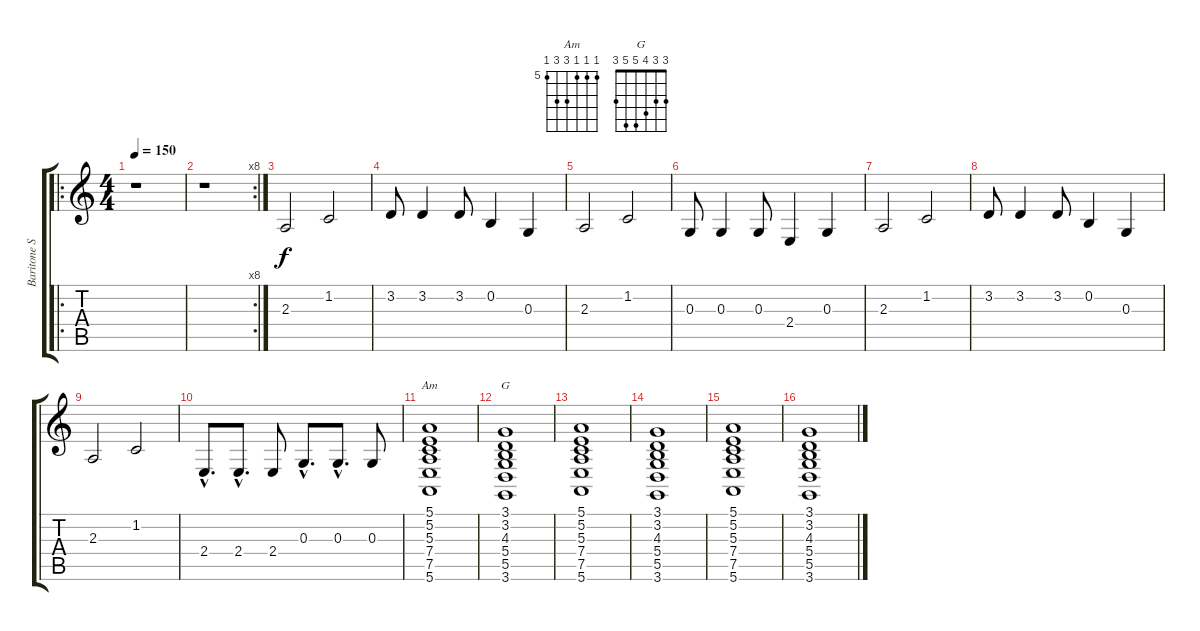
\track ("Baritone Sax" "Baritone S") {instrument baritonesax}
\staff {score tabs}
\tuning (E4 B3 G3 D3 A2 E2) {hide}
\chord ("Am" 5 5 5 7 7 5) {firstfret 5}
\chord ("G" 3 3 4 5 5 3)
\ro
\ts (4 4)
\tempo 150
\clef g2
\ks c
r.1{dy f} |
\rc 8
r.1 |
2.3.2 1.2.2 |
3.2.8 3.2.4 3.2.8 0.2.4 0.3.4 |
2.3.2 1.2.2 |
0.3.8 0.3.4 0.3.8 2.4.4 0.3.4 |
2.3.2 1.2.2 |
3.2.8 3.2.4 3.2.8 0.2.4 0.3.4 |
2.3.2 1.2.2 |
2.4{hac}.8{d} 2.4{hac}.8{d} 2.4.8 0.3{hac}.8{d} 0.3{hac}.8{d} 0.3.8 |
(5.1 5.2 5.3 7.4 7.5 5.6).1{ch "Am"} |
(3.1 3.2 4.3 5.4 5.5 3.6).1{ch "G"} |
(5.1 5.2 5.3 7.4 7.5 5.6).1 |
(3.1 3.2 4.3 5.4 5.5 3.6).1 |
(5.1 5.2 5.3 7.4 7.5 5.6).1 |
(3.1 3.2 4.3 5.4 5.5 3.6).1
